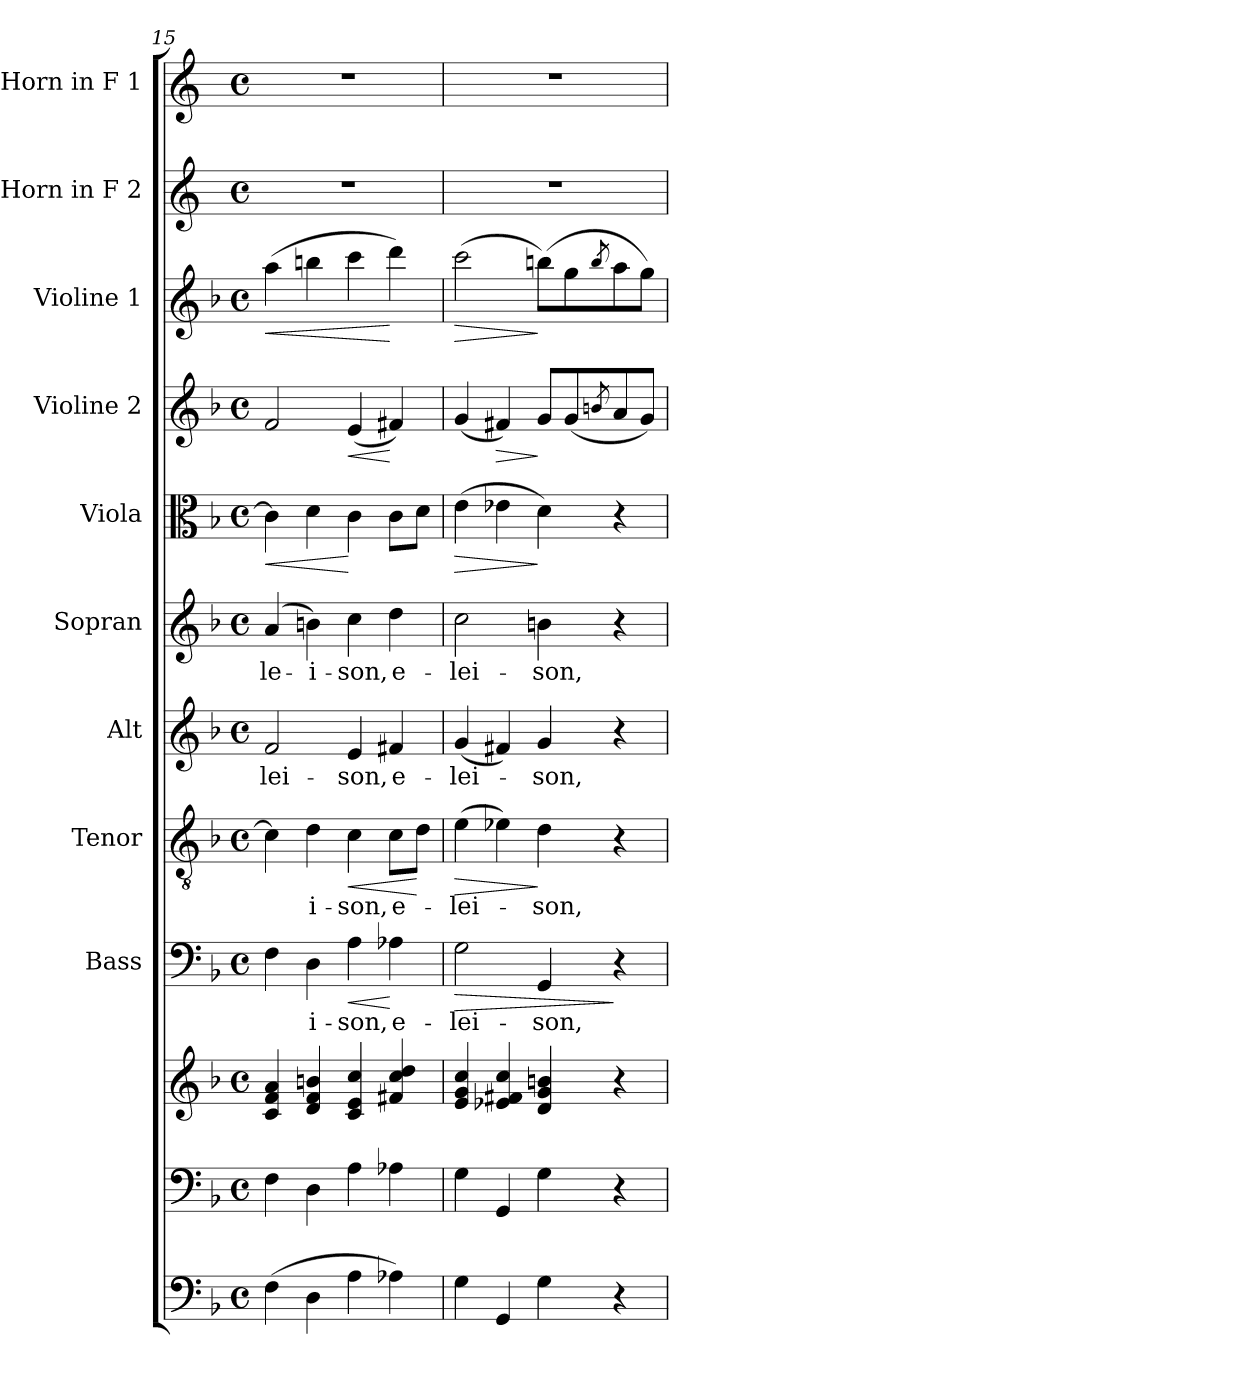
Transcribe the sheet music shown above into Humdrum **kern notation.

**kern	**kern	**kern	**kern	**text	**dynam	**kern	**text	**dynam	**kern	**text	**kern	**text	**kern	**dynam	**kern	**dynam	**kern	**dynam	**kern	**kern
*part11	*part10	*part10	*part9	*part9	*part9	*part8	*part8	*part8	*part7	*part7	*part6	*part6	*part5	*part5	*part4	*part4	*part3	*part3	*part2	*part1
*staff12	*staff11	*staff10	*staff9	*staff9	*staff9	*staff8	*staff8	*staff8	*staff7	*staff7	*staff6	*staff6	*staff5	*staff5	*staff4	*staff4	*staff3	*staff3	*staff2	*staff1
*	*	*	*I"Bass	*	*	*I"Tenor	*	*	*I"Alt	*	*I"Sopran	*	*I"Viola	*	*I"Violine 2	*	*I"Violine 1	*	*I"Horn in F 2	*I"Horn in F 1
*	*	*	*I'B.	*	*	*I'T.	*	*	*I'A.	*	*I'S.	*	*I'Vla.	*	*I'Vl. 2	*	*I'Vl. 1	*	*	*
*clefF4	*clefF4	*clefG2	*clefF4	*	*	*clefGv2	*	*	*clefG2	*	*clefG2	*	*clefC3	*	*clefG2	*	*clefG2	*	*clefG2	*clefG2
*ITrd7c12	*	*	*	*	*	*	*	*	*	*	*	*	*	*	*	*	*	*	*ITrd4c7	*ITrd4c7
*k[b-]	*k[b-]	*k[b-]	*k[b-]	*	*	*k[b-]	*	*	*k[b-]	*	*k[b-]	*	*k[b-]	*	*k[b-]	*	*k[b-]	*	*k[b-]	*k[b-]
*F:	*F:	*F:	*F:	*	*	*F:	*	*	*F:	*	*F:	*	*F:	*	*F:	*	*F:	*	*F:	*F:
*M4/4	*M4/4	*M4/4	*M4/4	*	*	*M4/4	*	*	*M4/4	*	*M4/4	*	*M4/4	*	*M4/4	*	*M4/4	*	*M4/4	*M4/4
*met(c)	*met(c)	*met(c)	*met(c)	*	*	*met(c)	*	*	*met(c)	*	*met(c)	*	*met(c)	*	*met(c)	*	*met(c)	*	*met(c)	*met(c)
=15	=15	=15	=15	=15	=15	=15	=15	=15	=15	=15	=15	=15	=15	=15	=15	=15	=15	=15	=15	=15
!	!	!	!	!	!	!	!	!	!	!LO:LY:b	!	!LO:LY:b	!	!LO:HP:b	!	!	!	!LO:HP:b	!	!
(>4FF\	4F\	4c/ 4f/ 4a/	4F\	.	.	4c\]	.	.	2f/	-lei-	(4a/	-le-	4c\]	<	2f/	.	(>4aa\	<	1r	1r
!	!	!	!	!LO:LY:b	!	!	!LO:LY:b	!	!	!	!	!LO:LY:b	!	!	!	!	!	!	!	!
4DD\	4D\	4d/ 4f/ 4bn/	4D\	-i-	.	4d\	-i-	.	.	.	4bn\)	-i-	4d\	.	.	.	4bbn\	.	.	.
!	!	!	!	!LO:LY:b	!LO:HP:b	!	!LO:LY:b	!LO:HP:b	!	!LO:LY:b	!	!LO:LY:b	!	!	!	!LO:HP:b	!	!	!	!
4AA\	4A\	4c/ 4e/ 4cc/	4A\	-son,	<	4c\	-son,	<	4e/	-son,	4cc\	-son,	4c\	[	(<4e/	<	4ccc\	.	.	.
!	!	!	!	!LO:LY:b	!	!	!LO:LY:b	!	!	!LO:LY:b	!	!LO:LY:b	!	!	!	!	!	!	!	!
4AA-X\)	4A-X\	4f#X/ 4cc/ 4dd/	4A-X\	e-	[	8c\L	e-	.	4f#X/	e-	4dd\	e-	8c\L	.	4f#X/)	[	4ddd\)	[	.	.
.	.	.	.	.	.	8d\J	.	[	.	.	.	.	8d\J	.	.	.	.	.	.	.
!!LO:PB:g=z
=16	=16	=16	=16	=16	=16	=16	=16	=16	=16	=16	=16	=16	=16	=16	=16	=16	=16	=16	=16	=16
!	!	!	!	!LO:LY:b	!LO:HP:b	!	!LO:LY:b	!LO:HP:b	!	!LO:LY:b	!	!LO:LY:b	!	!LO:HP:b	!	!	!	!LO:HP:b	!	!
4GG\	4G\	4e/ 4g/ 4cc/	2G\	-lei-	>	(>4e\	-lei-	>	(<4g/	-lei-	2cc\	-lei-	(>4e\	>	(<4g/	.	(>2ccc\	>	1r	1r
!	!	!	!	!	!	!	!	!	!	!	!	!	!	!	!	!LO:HP:b	!	!	!	!
4GGG/	4GG/	4e-X/ 4f#X/ 4cc/	.	.	.	4e-X\)	.	.	4f#X/)	.	.	.	4e-X\	.	4f#X/)	>	.	.	.	.
!	!	!	!	!LO:LY:b	!	!	!LO:LY:b	!	!	!LO:LY:b	!	!LO:LY:b	!	!	!	!	!	!	!	!
4GG\	4G\	4d/ 4g/ 4bn/	4GG/	-son,	.	4d\	-son,	]	4g/	-son,	4bn\	-son,	4d\)	]	8g/L	]	(>8bbn\L)	]	.	.
.	.	.	.	.	.	.	.	.	.	.	.	.	.	.	(<8g/	.	8gg\	.	.	.
.	.	.	.	.	.	.	.	.	.	.	.	.	.	.	8qbn/	.	8qbb/	.	.	.
4r	4r	4r	4r	.	]	4r	.	.	4r	.	4r	.	4r	.	8a/	.	8aa\	.	.	.
.	.	.	.	.	.	.	.	.	.	.	.	.	.	.	8g/J)	.	8gg\J)	.	.	.
=	=	=	=	=	=	=	=	=	=	=	=	=	=	=	=	=	=	=	=	=
*-	*-	*-	*-	*-	*-	*-	*-	*-	*-	*-	*-	*-	*-	*-	*-	*-	*-	*-	*-	*-
